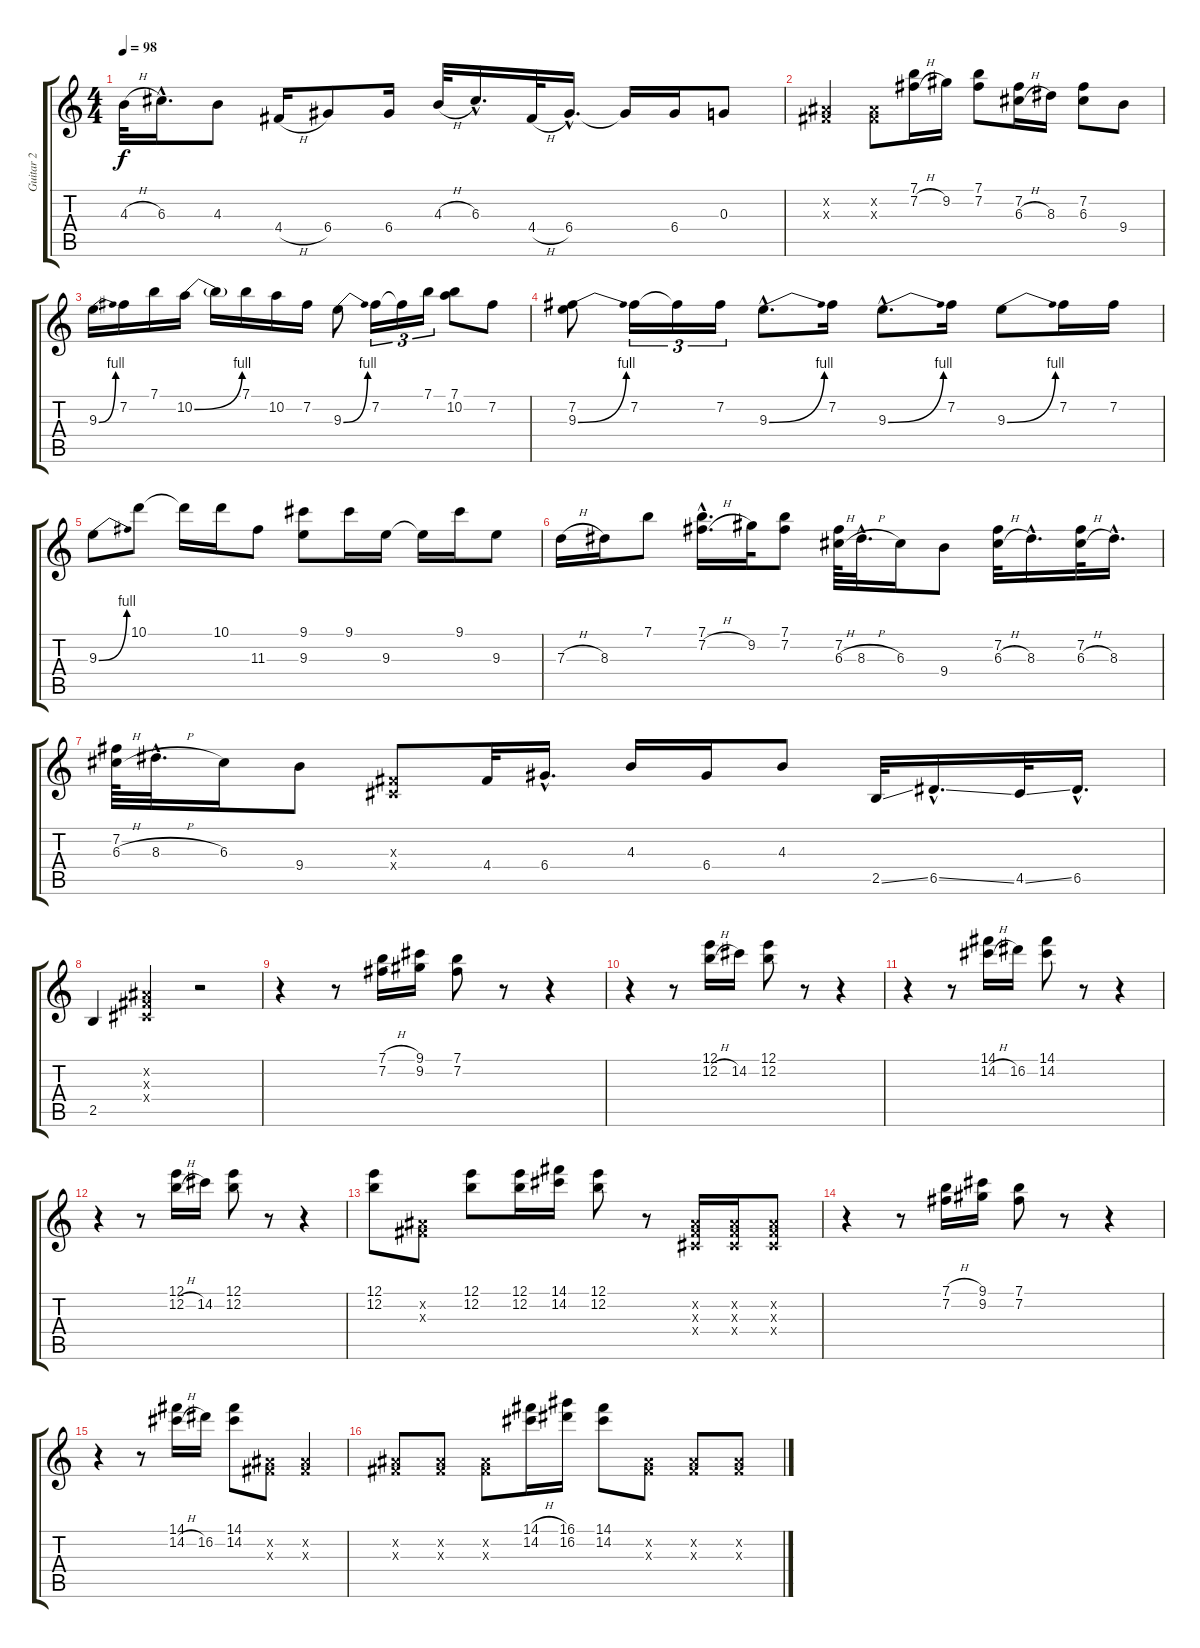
\track ("Guitar 2" "Guitar 2") {instrument electricguitarjazz}
\staff {score tabs}
\tuning (E4 B3 G3 D3 A2 E2) {hide}
\ts (4 4)
\tempo 98
\clef g2
\ks c
4.3{h}.32{dy f} 6.3{hac}.16{d} 4.3.8 4.4{h}.16 6.4.8 6.4.16 4.3{h}.32 6.3{hac}.16{d} 4.4{h}.32 6.4{hac}.16{d} 6.4{t}.16 6.4.16 0.3.8 |
(-1.2{x} -1.3{x}).4 (-1.2{x} -1.3{x}).8 (7.1 7.2{h}).16 9.2.16 (7.1 7.2).8 (7.2 6.3{h}).16 8.3.16 (7.2 6.3).8 9.4.8 |
9.3{be (bend 0 0 60 4)}.16 7.2.16 7.1.16 10.2{be (bend 0 0 60 4)}.16 10.2{t}.16 7.1.16 10.2.16 7.2.16 9.3{be (bend 0 0 60 4)}.8 7.2.16{tu (3 2)} 7.2{t}.16{tu (3 2)} 7.1.16{tu (3 2)} (7.1 10.2).8 7.2.8 |
(7.2 9.3{be (bend 0 0 60 4)}).8 7.2.16{tu (3 2)} 7.2{t}.16{tu (3 2)} 7.2.16{tu (3 2)} 9.3{be (bend 0 0 60 4) hac}.8{d} 7.2.16 9.3{be (bend 0 0 60 4) hac}.8{d} 7.2.16 9.3{be (bend 0 0 60 4)}.8 7.2.16 7.2.16 |
9.3{be (bend 0 0 60 4)}.8 10.1.8 10.1{t}.16 10.1.16 11.3.8 (9.1 9.3).8 9.1.16 9.3.16 9.3{t}.16 9.1.16 9.3.8 |
7.3{h}.16 8.3.16 7.1.8 (7.1{hac} 7.2{h hac}).16{d} 9.2.32 (7.1 7.2).8 (7.2 6.3{h}).64 8.3{h hac}.32{d} 6.3.16 9.4.8 (7.2 6.3{h}).32 8.3{hac}.16{d} (7.2 6.3{h}).32 8.3{hac}.16{d} |
(7.2 6.3{h}).64 8.3{h hac}.32{d} 6.3.16 9.4.8 (-1.3{x} -1.4{x}).8 4.4.32 6.4{hac}.16{d} 4.3.16 6.4.16 4.3.8 2.5{ss}.32 6.5{ss hac}.16{d} 4.5{ss}.32 6.5{hac}.16{d} |
2.5.4 (-1.2{x} -1.3{x} -1.4{x}).4 r.2 |
r.4 r.8 (7.1{h} 7.2{h}).16 (9.1 9.2).16 (7.1 7.2).8 r.8 r.4 |
r.4 r.8 (12.1 12.2{h}).16 14.2.16 (12.1 12.2).8 r.8 r.4 |
r.4 r.8 (14.1 14.2{h}).16 16.2.16 (14.1 14.2).8 r.8 r.4 |
r.4 r.8 (12.1 12.2{h}).16 14.2.16 (12.1 12.2).8 r.8 r.4 |
(12.1 12.2).8 (-1.2{x} -1.3{x}).8 (12.1 12.2).8 (12.1 12.2).16 (14.1 14.2).16 (12.1 12.2).8 r.8 (-1.2{x} -1.3{x} -1.4{x}).16 (-1.2{x} -1.3{x} -1.4{x}).16 (-1.2{x} -1.3{x} -1.4{x}).8 |
r.4 r.8 (7.1{h} 7.2{h}).16 (9.1 9.2).16 (7.1 7.2).8 r.8 r.4 |
r.4 r.8 (14.1 14.2{h}).16 16.2.16 (14.1 14.2).8 (-1.2{x} -1.3{x}).8 (-1.2{x} -1.3{x}).4 |
(-1.2{x} -1.3{x}).8 (-1.2{x} -1.3{x}).8 (-1.2{x} -1.3{x}).8 (14.1{h} 14.2{h}).16 (16.1 16.2).16 (14.1 14.2).8 (-1.2{x} -1.3{x}).8 (-1.2{x} -1.3{x}).8 (-1.2{x} -1.3{x}).8
